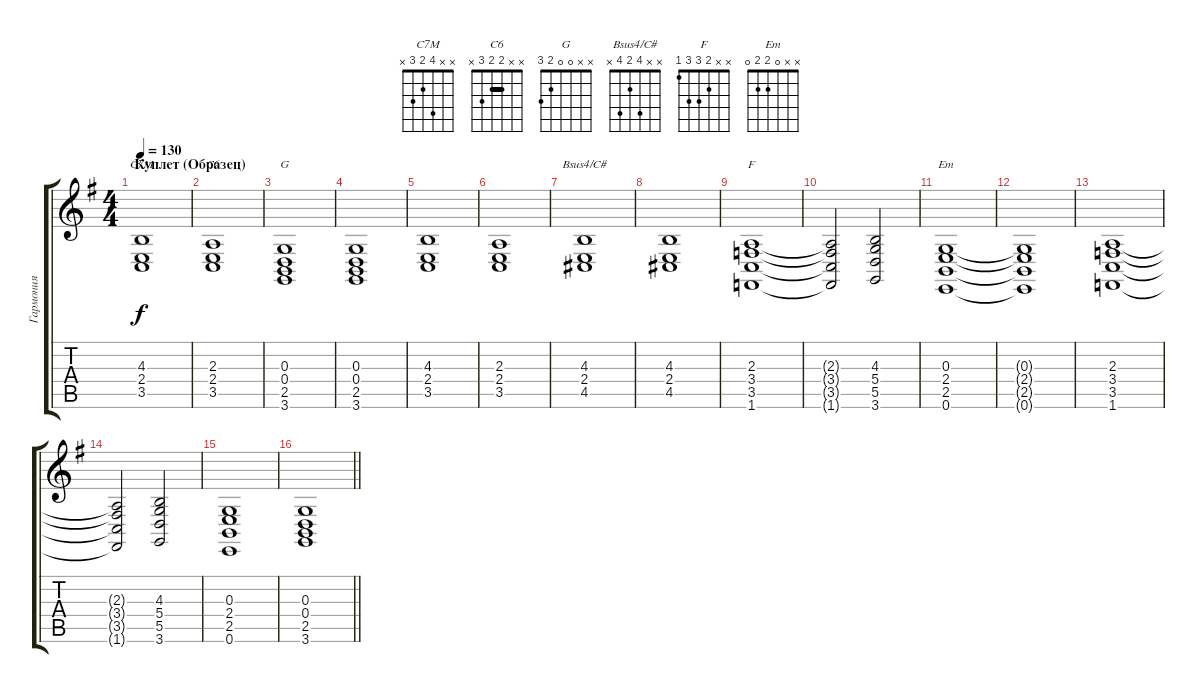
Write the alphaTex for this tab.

\track ("Гармония" "Гармония") {instrument orchestralharp}
\staff {score tabs}
\tuning (E4 B3 G3 D3 A2 E2) {hide}
\chord ("C7M" x x 4 2 3 x)
\chord ("C6" x x 2 2 3 x) {barre 2}
\chord ("G" x x 0 0 2 3)
\chord ("Bsus4/C#" x x 4 2 4 x)
\chord ("F" x x 2 3 3 1)
\chord ("Em" x x 0 2 2 0)
\ts (4 4)
\section ("" "Куплет (Образец)")
\tempo 130
\clef g2
\ks eminor
(4.3 2.4 3.5).1{ch "C7M" dy f} |
(2.3 2.4 3.5).1{ch "C6"} |
(0.3 0.4 2.5 3.6).1{ch "G"} |
(0.3 0.4 2.5 3.6).1 |
(4.3 2.4 3.5).1 |
(2.3 2.4 3.5).1 |
(4.3 2.4 4.5).1{ch "Bsus4/C#"} |
(4.3 2.4 4.5).1 |
(2.3 3.4 3.5 1.6).1{ch "F"} |
(2.3{t} 3.4{t} 3.5{t} 1.6{t}).2 (4.3 5.4 5.5 3.6).2 |
(0.3 2.4 2.5 0.6).1{ch "Em"} |
(0.3{t} 2.4{t} 2.5{t} 0.6{t}).1 |
(2.3 3.4 3.5 1.6).1 |
(2.3{t} 3.4{t} 3.5{t} 1.6{t}).2 (4.3 5.4 5.5 3.6).2 |
(0.3 2.4 2.5 0.6).1 |
\barLineRight lightlight
(0.3 0.4 2.5 3.6).1
